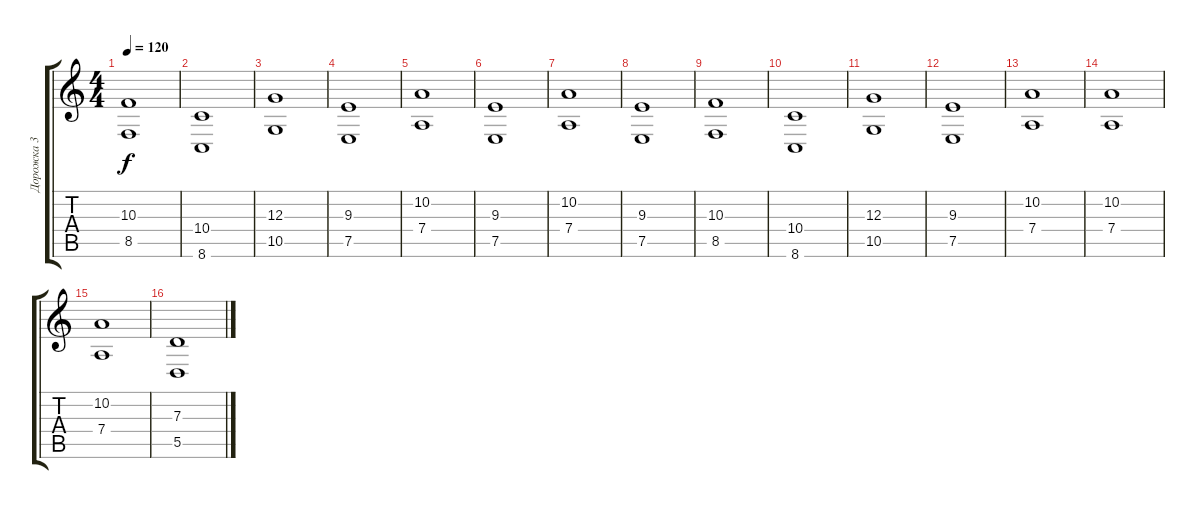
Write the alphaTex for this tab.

\track ("Дорожка 3" "Дорожка 3") {instrument pad2warm}
\staff {score tabs}
\tuning (E4 B3 G3 D3 A2 E2) {hide}
\ts (4 4)
\tempo 120
\clef g2
\ks c
(10.3 8.5).1{dy f} |
(10.4 8.6).1 |
(12.3 10.5).1 |
(9.3 7.5).1 |
(10.2 7.4).1 |
(9.3 7.5).1 |
(10.2 7.4).1 |
(9.3 7.5).1 |
(10.3 8.5).1 |
(10.4 8.6).1 |
(12.3 10.5).1 |
(9.3 7.5).1 |
(10.2 7.4).1 |
(10.2 7.4).1 |
(10.2 7.4).1 |
(7.3 5.5).1
